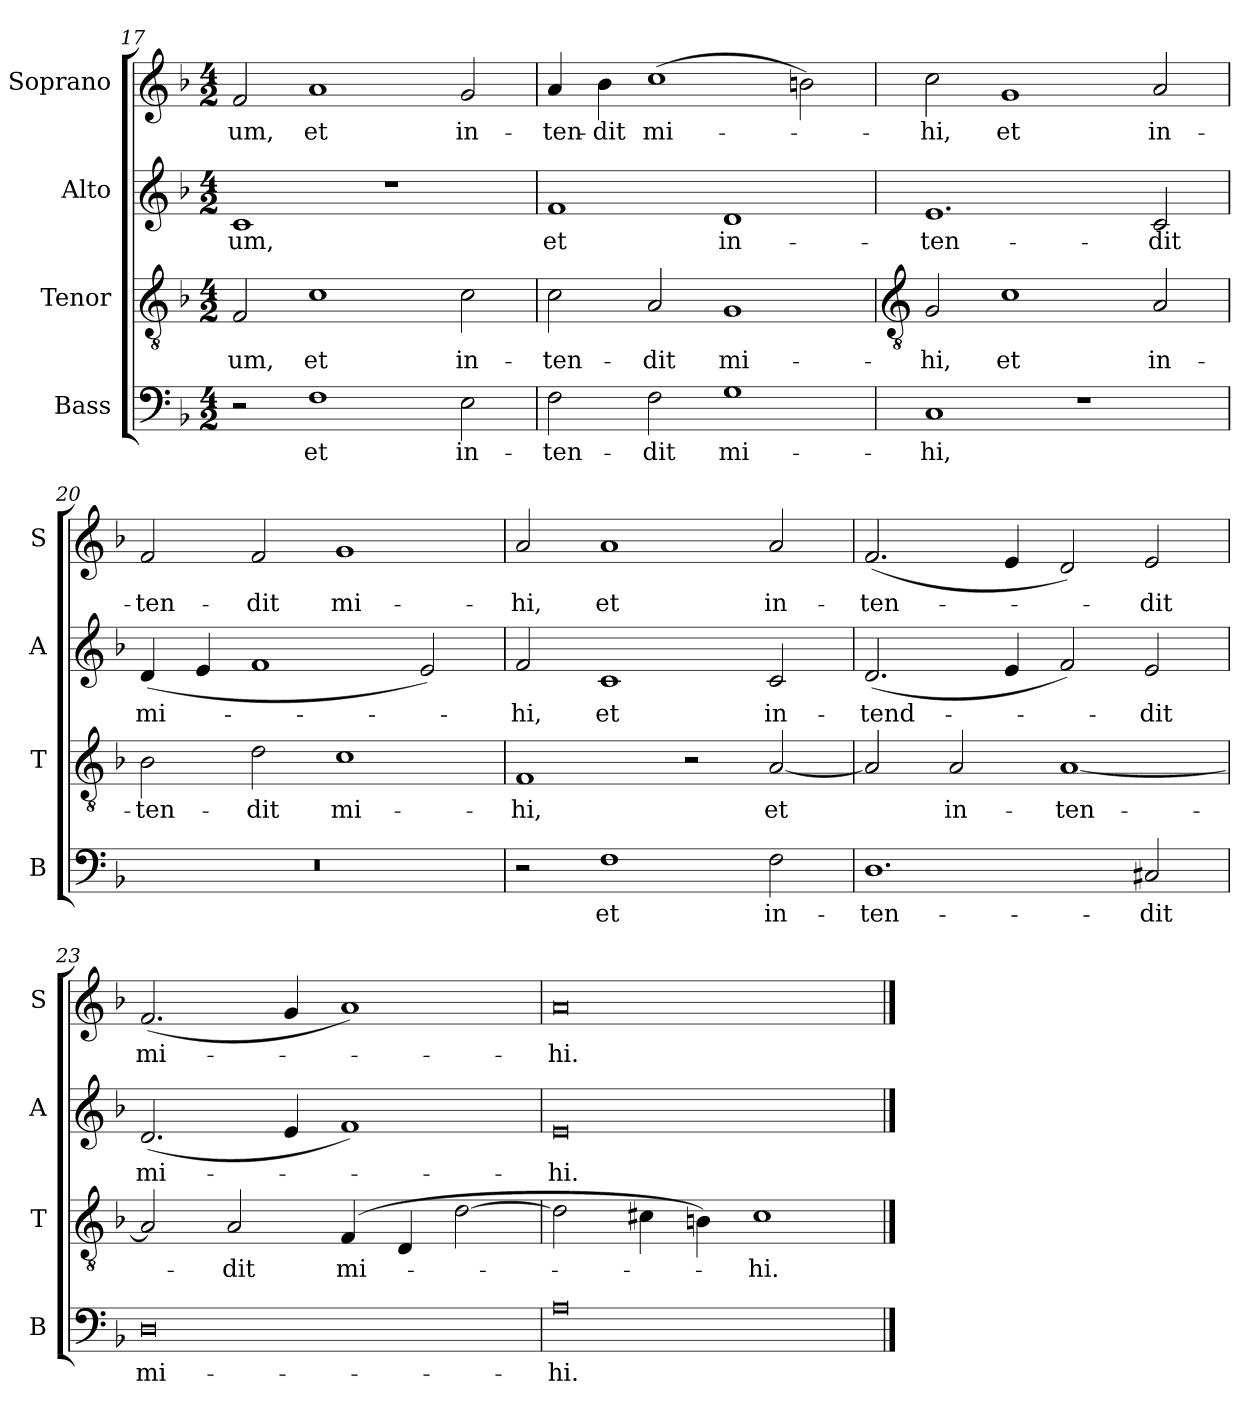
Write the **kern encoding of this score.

**kern	**text	**kern	**text	**kern	**text	**kern	**text
*part4	*part4	*part3	*part3	*part2	*part2	*part1	*part1
*staff4	*staff4	*staff3	*staff3	*staff2	*staff2	*staff1	*staff1
*I"Bass	*	*I"Tenor	*	*I"Alto	*	*I"Soprano	*
*I'B	*	*I'T	*	*I'A	*	*I'S	*
*clefF4	*	*clefGv2	*	*clefG2	*	*clefG2	*
*k[b-]	*	*k[b-]	*	*k[b-]	*	*k[b-]	*
*F:	*	*F:	*	*F:	*	*F:	*
*M4/2	*	*M4/2	*	*M4/2	*	*M4/2	*
=17	=17	=17	=17	=17	=17	=17	=17
!	!	!	!LO:LY:b	!	!LO:LY:b	!	!LO:LY:b
2r	.	2F	-um,	1c	-um,	2f	um,
!	!LO:LY:b	!	!LO:LY:b	!	!	!	!LO:LY:b
1F	et	1c	et	.	.	1a/	et
.	.	.	.	1r	.	.	.
!	!LO:LY:b	!	!LO:LY:b	!	!	!	!LO:LY:b
2E	in-	2c	in-	.	.	2g	in-
=18	=18	=18	=18	=18	=18	=18	=18
!	!LO:LY:b	!	!LO:LY:b	!	!LO:LY:b	!	!LO:LY:b
2F	-ten-	2c	-ten-	1f	et	4a	-ten-
!	!	!	!	!	!	!	!LO:LY:b
.	.	.	.	.	.	4b-	-dit
!	!LO:LY:b	!	!LO:LY:b	!	!	!	!LO:LY:b
2F	-dit	2A/	-dit	.	.	(>1cc	mi-
!	!LO:LY:b	!	!LO:LY:b	!	!LO:LY:b	!	!
1G	mi-	1G	mi-	1d	in-	.	.
.	.	.	.	.	.	2bn)	.
!!LO:LB:g=z
=19	=19	=19	=19	=19	=19	=19	=19
*	*	*clefGv2	*	*	*	*	*
!	!LO:LY:b	!	!LO:LY:b	!	!LO:LY:b	!	!LO:LY:b
1C/	-hi,	2G	-hi,	1.e	-ten-	2cc	hi,
!	!	!	!LO:LY:b	!	!	!	!LO:LY:b
.	.	1c	et	.	.	1g	et
1r	.	.	.	.	.	.	.
!	!	!	!LO:LY:b	!	!LO:LY:b	!	!LO:LY:b
.	.	2A	in-	2c	-dit	2a/	in-
=20	=20	=20	=20	=20	=20	=20	=20
!	!	!	!LO:LY:b	!	!LO:LY:b	!	!LO:LY:b
0r	.	2B-	-ten-	(<4d	mi-	2f	-ten-
.	.	.	.	4e	.	.	.
!	!	!	!LO:LY:b	!	!	!	!LO:LY:b
.	.	2d	-dit	1f	.	2f	-dit
!	!	!	!LO:LY:b	!	!	!	!LO:LY:b
.	.	1c	mi-	.	.	1g	mi-
.	.	.	.	2e)	.	.	.
=21	=21	=21	=21	=21	=21	=21	=21
!	!	!	!LO:LY:b	!	!LO:LY:b	!	!LO:LY:b
2r	.	1F	-hi,	2f	hi,	2a/	-hi,
!	!LO:LY:b	!	!	!	!LO:LY:b	!	!LO:LY:b
1F	et	.	.	1c	et	1a/	et
.	.	2r	.	.	.	.	.
!	!LO:LY:b	!	!LO:LY:b	!	!LO:LY:b	!	!LO:LY:b
2F	in-	[2A/	et	2c	in-	2a/	in-
=22	=22	=22	=22	=22	=22	=22	=22
!	!LO:LY:b	!	!	!	!LO:LY:b	!	!LO:LY:b
1.D	-ten-	2A/]	.	(<2.d	-tend-	(<2.f	-ten-
!	!	!	!LO:LY:b	!	!	!	!
.	.	2A/	in-	.	.	.	.
.	.	.	.	4e	.	4e	.
!	!	!	!LO:LY:b	!	!	!	!
.	.	[1A/	-ten-	2f)	.	2d)	.
!	!LO:LY:b	!	!	!	!LO:LY:b	!	!LO:LY:b
2C#X	-dit	.	.	2e	dit	2e	dit
=23	=23	=23	=23	=23	=23	=23	=23
!	!LO:LY:b	!	!	!	!LO:LY:b	!	!LO:LY:b
0D	mi-	2A/]	.	(<2.d	mi-	(<2.f	mi-
!	!	!	!LO:LY:b	!	!	!	!
.	.	2A/	dit	.	.	.	.
.	.	.	.	4e	.	4g	.
!	!	!	!LO:LY:b	!	!	!	!
.	.	(>4F	mi-	1f)	.	1a/)	.
.	.	4D	.	.	.	.	.
.	.	[2d	.	.	.	.	.
=24	=24	=24	=24	=24	=24	=24	=24
!	!LO:LY:b	!	!	!	!LO:LY:b	!	!LO:LY:b
0A	-hi.	2d]	.	0e	hi.	0a	hi.
.	.	4c#X	.	.	.	.	.
.	.	4Bn)	.	.	.	.	.
!	!	!	!LO:LY:b	!	!	!	!
.	.	1c#	hi.	.	.	.	.
==	==	==	==	==	==	==	==
*-	*-	*-	*-	*-	*-	*-	*-
